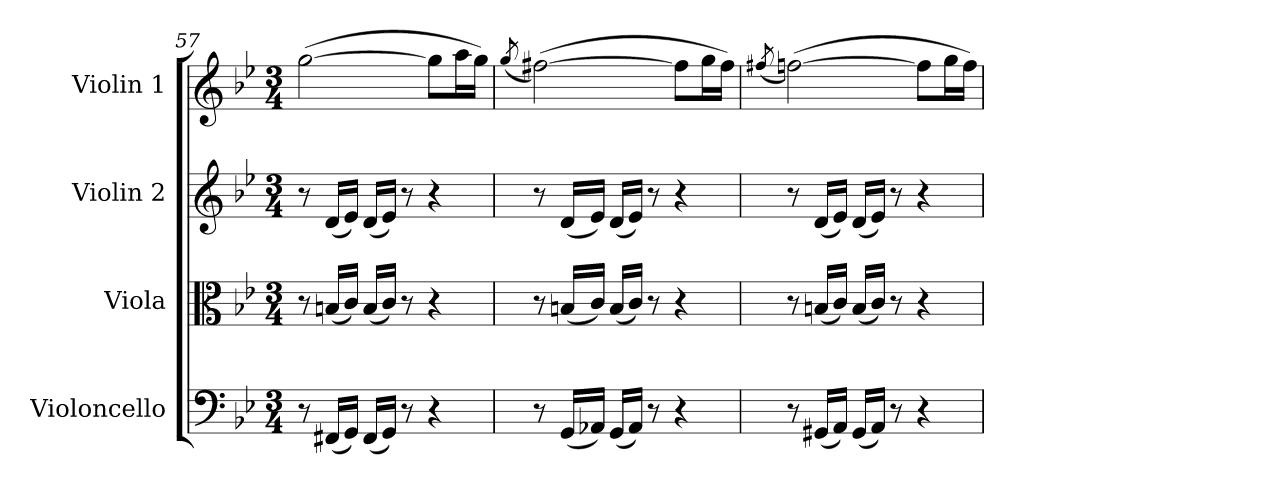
**kern	**kern	**kern	**kern
*part4	*part3	*part2	*part1
*staff4	*staff3	*staff2	*staff1
*I"Violoncello	*I"Viola	*I"Violin 2	*I"Violin 1
*I'Vc	*I'Vla	*I'Vln	*I'Vln
*clefF4	*clefC3	*clefG2	*clefG2
*k[b-e-]	*k[b-e-]	*k[b-e-]	*k[b-e-]
*M3/4	*M3/4	*M3/4	*M3/4
=57	=57	=57	=57
8r	8r	8r	([2gg\
(16FF#X/LL	(16Bn/LL	(<16d/LL	.
16GG/JJ)	16c/JJ)	16e-/JJ)	.
(16FF#/LL	(16B/LL	(<16d/LL	.
16GG/JJ)	16c/JJ)	16e-/JJ)	.
8r	8r	8r	.
4r	4r	4r	8gg\L]
.	.	.	16aa\L
.	.	.	16gg\JJ)
!!LO:LB:g=z
=58	=58	=58	=58
.	.	.	(8qgg/
8r	8r	8r	([2ff#X\)
(16GG/LL	(16Bn/LL	(<16d/LL	.
16AA-X/JJ)	16c/JJ)	16e-/JJ)	.
(16GG/LL	(16B/LL	(<16d/LL	.
16AA-/JJ)	16c/JJ)	16e-/JJ)	.
8r	8r	8r	.
4r	4r	4r	8ff#\L]
.	.	.	16gg\L
.	.	.	16ff#\JJ)
=59	=59	=59	=59
.	.	.	(8qff#X/
8r	8r	8r	([2ffn\)
(16GG#X/LL	(16Bn/LL	(<16d/LL	.
16AA/JJ)	16c/JJ)	16e-/JJ)	.
(16GG#/LL	(16B/LL	(<16d/LL	.
16AA/JJ)	16c/JJ)	16e-/JJ)	.
8r	8r	8r	.
4r	4r	4r	8ff\L]
.	.	.	16gg\L
.	.	.	16ff\JJ)
=	=	=	=
*-	*-	*-	*-
